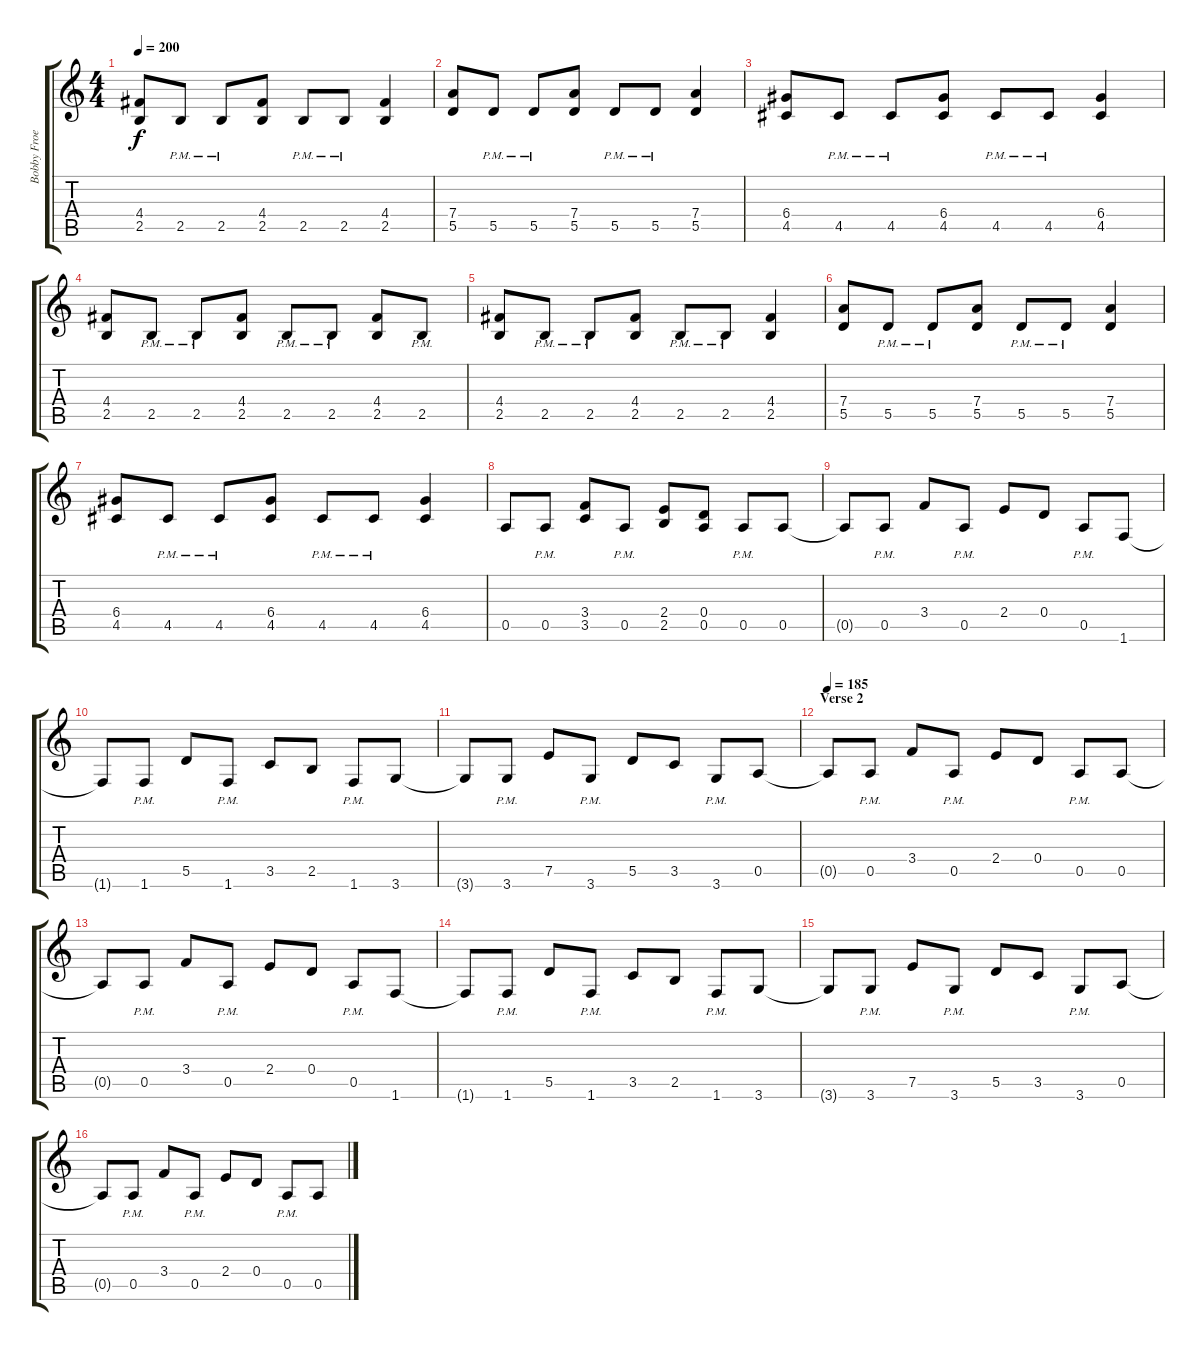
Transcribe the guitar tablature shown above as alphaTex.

\track ("Bobby Froese" "Bobby Froe") {instrument distortionguitar}
\staff {score tabs}
\tuning (E4 B3 G3 D3 A2 E2) {hide}
\ts (4 4)
\tempo 200
\clef g2
\ks c
(4.4 2.5).8{dy f} 2.5{pm}.8 2.5{pm}.8 (4.4 2.5).8 2.5{pm}.8 2.5{pm}.8 (4.4 2.5).4 |
(7.4 5.5).8 5.5{pm}.8 5.5{pm}.8 (7.4 5.5).8 5.5{pm}.8 5.5{pm}.8 (7.4 5.5).4 |
(6.4 4.5).8 4.5{pm}.8 4.5{pm}.8 (6.4 4.5).8 4.5{pm}.8 4.5{pm}.8 (6.4 4.5).4 |
(4.4 2.5).8 2.5{pm}.8 2.5{pm}.8 (4.4 2.5).8 2.5{pm}.8 2.5{pm}.8 (4.4 2.5).8 2.5{pm}.8 |
(4.4 2.5).8 2.5{pm}.8 2.5{pm}.8 (4.4 2.5).8 2.5{pm}.8 2.5{pm}.8 (4.4 2.5).4 |
(7.4 5.5).8 5.5{pm}.8 5.5{pm}.8 (7.4 5.5).8 5.5{pm}.8 5.5{pm}.8 (7.4 5.5).4 |
(6.4 4.5).8 4.5{pm}.8 4.5{pm}.8 (6.4 4.5).8 4.5{pm}.8 4.5{pm}.8 (6.4 4.5).4 |
0.5.8 0.5{pm}.8 (3.4 3.5).8 0.5{pm}.8 (2.4 2.5).8 (0.4 0.5).8 0.5{pm}.8 0.5.8 |
0.5{t}.8 0.5{pm}.8 3.4.8 0.5{pm}.8 2.4.8 0.4.8 0.5{pm}.8 1.6.8 |
1.6{t}.8 1.6{pm}.8 5.5.8 1.6{pm}.8 3.5.8 2.5.8 1.6{pm}.8 3.6.8 |
3.6{t}.8 3.6{pm}.8 7.5.8 3.6{pm}.8 5.5.8 3.5.8 3.6{pm}.8 0.5.8 |
\section ("" "Verse 2")
\tempo 185
0.5{t}.8 0.5{pm}.8 3.4.8 0.5{pm}.8 2.4.8 0.4.8 0.5{pm}.8 0.5.8 |
0.5{t}.8 0.5{pm}.8 3.4.8 0.5{pm}.8 2.4.8 0.4.8 0.5{pm}.8 1.6.8 |
1.6{t}.8 1.6{pm}.8 5.5.8 1.6{pm}.8 3.5.8 2.5.8 1.6{pm}.8 3.6.8 |
3.6{t}.8 3.6{pm}.8 7.5.8 3.6{pm}.8 5.5.8 3.5.8 3.6{pm}.8 0.5.8 |
0.5{t}.8 0.5{pm}.8 3.4.8 0.5{pm}.8 2.4.8 0.4.8 0.5{pm}.8 0.5.8
